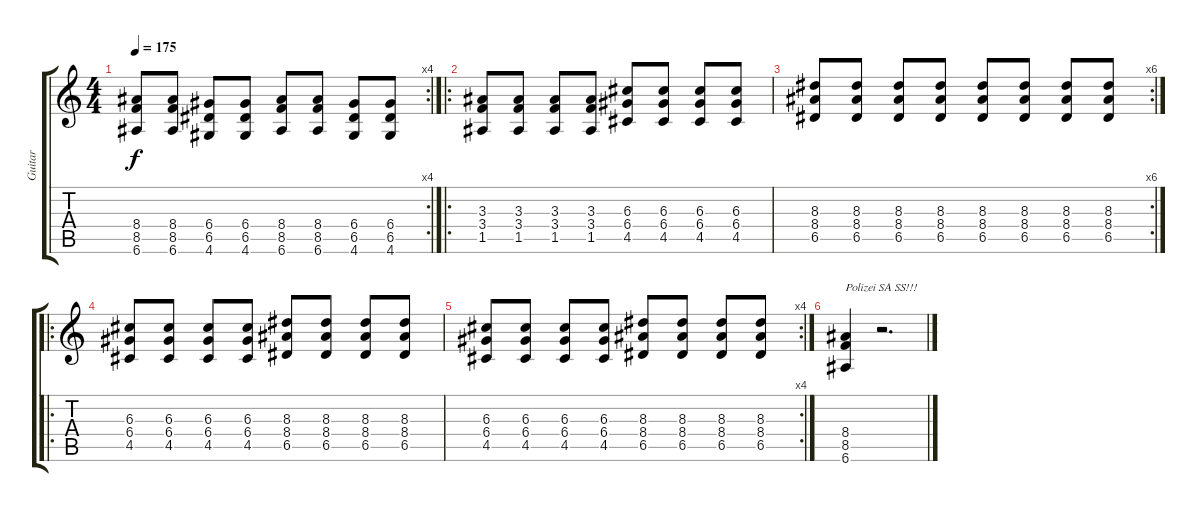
\track ("Guitar" "Guitar") {instrument distortionguitar}
\staff {score tabs}
\tuning (E4 B3 G3 D3 A2 E2) {hide}
\rc 4
\ts (4 4)
\tempo 175
\clef g2
\ks c
(8.4 8.5 6.6).8{dy f} (8.4 8.5 6.6).8 (6.4 6.5 4.6).8 (6.4 6.5 4.6).8 (8.4 8.5 6.6).8 (8.4 8.5 6.6).8 (6.4 6.5 4.6).8 (6.4 6.5 4.6).8 |
\ro
(3.3 3.4 1.5).8 (3.3 3.4 1.5).8 (3.3 3.4 1.5).8 (3.3 3.4 1.5).8 (6.3 6.4 4.5).8 (6.3 6.4 4.5).8 (6.3 6.4 4.5).8 (6.3 6.4 4.5).8 |
\rc 6
(8.3 8.4 6.5).8 (8.3 8.4 6.5).8 (8.3 8.4 6.5).8 (8.3 8.4 6.5).8 (8.3 8.4 6.5).8 (8.3 8.4 6.5).8 (8.3 8.4 6.5).8 (8.3 8.4 6.5).8 |
\ro
(6.3 6.4 4.5).8 (6.3 6.4 4.5).8 (6.3 6.4 4.5).8 (6.3 6.4 4.5).8 (8.3 8.4 6.5).8 (8.3 8.4 6.5).8 (8.3 8.4 6.5).8 (8.3 8.4 6.5).8 |
\rc 4
(6.3 6.4 4.5).8 (6.3 6.4 4.5).8 (6.3 6.4 4.5).8 (6.3 6.4 4.5).8 (8.3 8.4 6.5).8 (8.3 8.4 6.5).8 (8.3 8.4 6.5).8 (8.3 8.4 6.5).8 |
(8.4 8.5 6.6).4{txt "Polizei SA SS!!!"} r.2{d}
